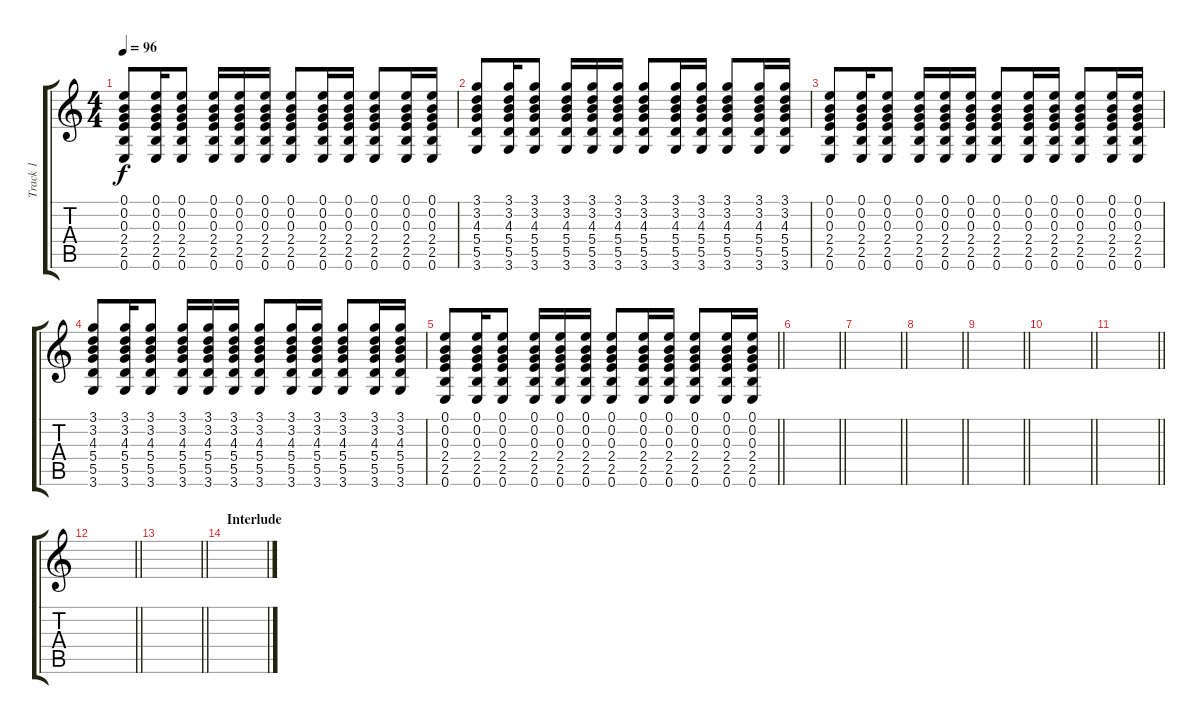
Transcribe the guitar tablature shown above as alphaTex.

\track ("Track 1" "Track 1") {instrument acousticguitarsteel}
\staff {score tabs}
\tuning (E4 B3 G3 D3 A2 E2) {hide}
\ts (4 4)
\tempo 96
\clef g2
\ks c
(0.1 0.2 0.3 2.4 2.5 0.6).8{dy f} (0.1 0.2 0.3 2.4 2.5 0.6).16 (0.1 0.2 0.3 2.4 2.5 0.6).8 (0.1 0.2 0.3 2.4 2.5 0.6).16 (0.1 0.2 0.3 2.4 2.5 0.6).16 (0.1 0.2 0.3 2.4 2.5 0.6).16 (0.1 0.2 0.3 2.4 2.5 0.6).8 (0.1 0.2 0.3 2.4 2.5 0.6).16 (0.1 0.2 0.3 2.4 2.5 0.6).16 (0.1 0.2 0.3 2.4 2.5 0.6).8 (0.1 0.2 0.3 2.4 2.5 0.6).16 (0.1 0.2 0.3 2.4 2.5 0.6).16 |
(3.1 3.2 4.3 5.4 5.5 3.6).8 (3.1 3.2 4.3 5.4 5.5 3.6).16 (3.1 3.2 4.3 5.4 5.5 3.6).8 (3.1 3.2 4.3 5.4 5.5 3.6).16 (3.1 3.2 4.3 5.4 5.5 3.6).16 (3.1 3.2 4.3 5.4 5.5 3.6).16 (3.1 3.2 4.3 5.4 5.5 3.6).8 (3.1 3.2 4.3 5.4 5.5 3.6).16 (3.1 3.2 4.3 5.4 5.5 3.6).16 (3.1 3.2 4.3 5.4 5.5 3.6).8 (3.1 3.2 4.3 5.4 5.5 3.6).16 (3.1 3.2 4.3 5.4 5.5 3.6).16 |
(0.1 0.2 0.3 2.4 2.5 0.6).8 (0.1 0.2 0.3 2.4 2.5 0.6).16 (0.1 0.2 0.3 2.4 2.5 0.6).8 (0.1 0.2 0.3 2.4 2.5 0.6).16 (0.1 0.2 0.3 2.4 2.5 0.6).16 (0.1 0.2 0.3 2.4 2.5 0.6).16 (0.1 0.2 0.3 2.4 2.5 0.6).8 (0.1 0.2 0.3 2.4 2.5 0.6).16 (0.1 0.2 0.3 2.4 2.5 0.6).16 (0.1 0.2 0.3 2.4 2.5 0.6).8 (0.1 0.2 0.3 2.4 2.5 0.6).16 (0.1 0.2 0.3 2.4 2.5 0.6).16 |
(3.1 3.2 4.3 5.4 5.5 3.6).8 (3.1 3.2 4.3 5.4 5.5 3.6).16 (3.1 3.2 4.3 5.4 5.5 3.6).8 (3.1 3.2 4.3 5.4 5.5 3.6).16 (3.1 3.2 4.3 5.4 5.5 3.6).16 (3.1 3.2 4.3 5.4 5.5 3.6).16 (3.1 3.2 4.3 5.4 5.5 3.6).8 (3.1 3.2 4.3 5.4 5.5 3.6).16 (3.1 3.2 4.3 5.4 5.5 3.6).16 (3.1 3.2 4.3 5.4 5.5 3.6).8 (3.1 3.2 4.3 5.4 5.5 3.6).16 (3.1 3.2 4.3 5.4 5.5 3.6).16 |
\barLineRight lightlight
(0.1 0.2 0.3 2.4 2.5 0.6).8 (0.1 0.2 0.3 2.4 2.5 0.6).16 (0.1 0.2 0.3 2.4 2.5 0.6).8 (0.1 0.2 0.3 2.4 2.5 0.6).16 (0.1 0.2 0.3 2.4 2.5 0.6).16 (0.1 0.2 0.3 2.4 2.5 0.6).16 (0.1 0.2 0.3 2.4 2.5 0.6).8 (0.1 0.2 0.3 2.4 2.5 0.6).16 (0.1 0.2 0.3 2.4 2.5 0.6).16 (0.1 0.2 0.3 2.4 2.5 0.6).8 (0.1 0.2 0.3 2.4 2.5 0.6).16 (0.1 0.2 0.3 2.4 2.5 0.6).16 |
\barLineRight lightlight
|
\barLineRight lightlight
|
\barLineRight lightlight
|
\barLineRight lightlight
|
\barLineRight lightlight
|
\barLineRight lightlight
|
\barLineRight lightlight
|
\barLineRight lightlight
|
\section ("" "Interlude")
